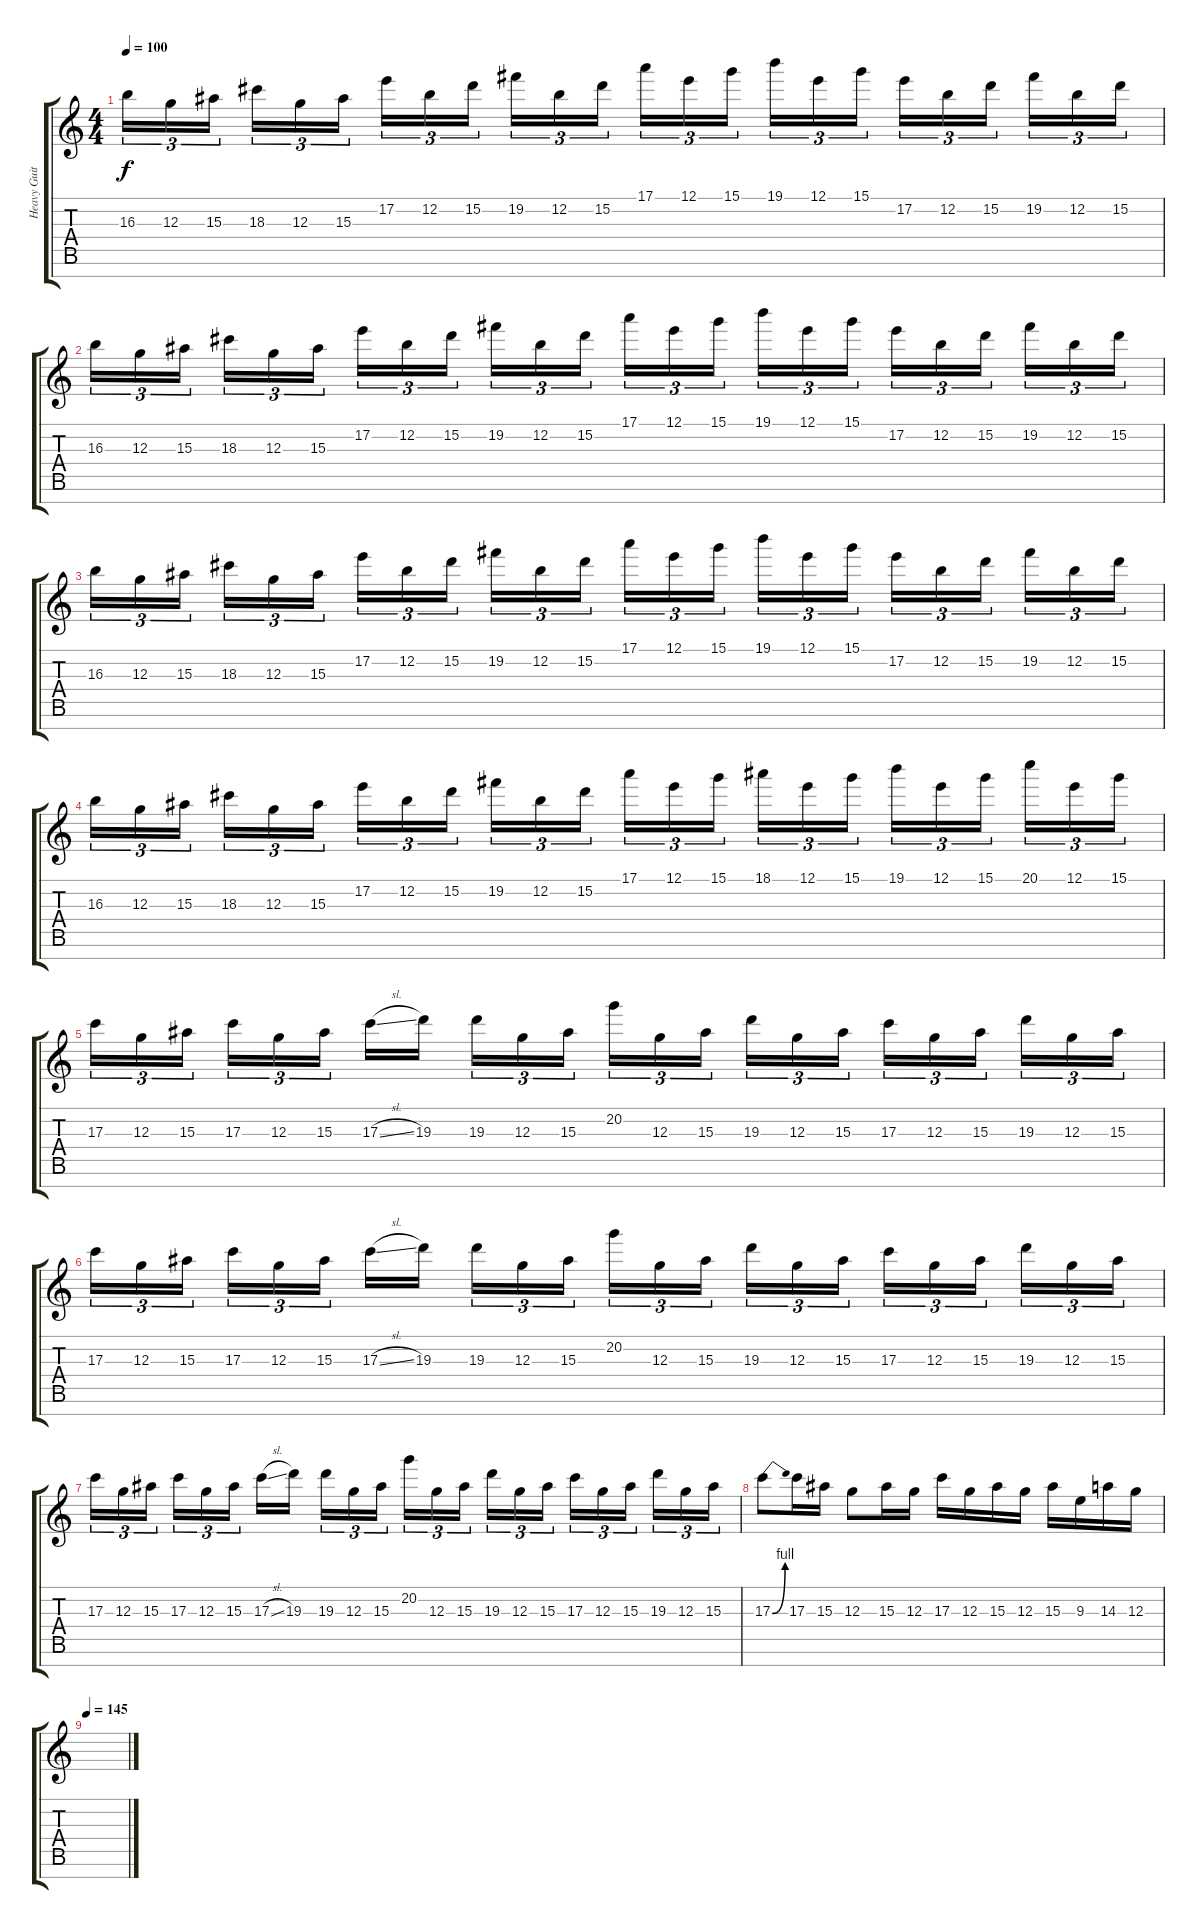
\track ("Heavy Guitar 2" "Heavy Guit") {instrument distortionguitar}
\staff {score tabs}
\tuning (E4 B3 G3 D3 A2 E2 B1) {hide}
\ts (4 4)
\tempo 100
\clef g2
\ks c
16.3.16{tu (3 2) dy f} 12.3.16{tu (3 2)} 15.3.16{tu (3 2) beam splitsecondary} 18.3.16{tu (3 2)} 12.3.16{tu (3 2)} 15.3.16{tu (3 2)} 17.2.16{tu (3 2)} 12.2.16{tu (3 2)} 15.2.16{tu (3 2) beam splitsecondary} 19.2.16{tu (3 2)} 12.2.16{tu (3 2)} 15.2.16{tu (3 2)} 17.1.16{tu (3 2)} 12.1.16{tu (3 2)} 15.1.16{tu (3 2) beam splitsecondary} 19.1.16{tu (3 2)} 12.1.16{tu (3 2)} 15.1.16{tu (3 2)} 17.2.16{tu (3 2)} 12.2.16{tu (3 2)} 15.2.16{tu (3 2) beam splitsecondary} 19.2.16{tu (3 2)} 12.2.16{tu (3 2)} 15.2.16{tu (3 2)} |
16.3.16{tu (3 2)} 12.3.16{tu (3 2)} 15.3.16{tu (3 2) beam splitsecondary} 18.3.16{tu (3 2)} 12.3.16{tu (3 2)} 15.3.16{tu (3 2)} 17.2.16{tu (3 2)} 12.2.16{tu (3 2)} 15.2.16{tu (3 2) beam splitsecondary} 19.2.16{tu (3 2)} 12.2.16{tu (3 2)} 15.2.16{tu (3 2)} 17.1.16{tu (3 2)} 12.1.16{tu (3 2)} 15.1.16{tu (3 2) beam splitsecondary} 19.1.16{tu (3 2)} 12.1.16{tu (3 2)} 15.1.16{tu (3 2)} 17.2.16{tu (3 2)} 12.2.16{tu (3 2)} 15.2.16{tu (3 2) beam splitsecondary} 19.2.16{tu (3 2)} 12.2.16{tu (3 2)} 15.2.16{tu (3 2)} |
16.3.16{tu (3 2)} 12.3.16{tu (3 2)} 15.3.16{tu (3 2) beam splitsecondary} 18.3.16{tu (3 2)} 12.3.16{tu (3 2)} 15.3.16{tu (3 2)} 17.2.16{tu (3 2)} 12.2.16{tu (3 2)} 15.2.16{tu (3 2) beam splitsecondary} 19.2.16{tu (3 2)} 12.2.16{tu (3 2)} 15.2.16{tu (3 2)} 17.1.16{tu (3 2)} 12.1.16{tu (3 2)} 15.1.16{tu (3 2) beam splitsecondary} 19.1.16{tu (3 2)} 12.1.16{tu (3 2)} 15.1.16{tu (3 2)} 17.2.16{tu (3 2)} 12.2.16{tu (3 2)} 15.2.16{tu (3 2) beam splitsecondary} 19.2.16{tu (3 2)} 12.2.16{tu (3 2)} 15.2.16{tu (3 2)} |
16.3.16{tu (3 2)} 12.3.16{tu (3 2)} 15.3.16{tu (3 2) beam splitsecondary} 18.3.16{tu (3 2)} 12.3.16{tu (3 2)} 15.3.16{tu (3 2)} 17.2.16{tu (3 2)} 12.2.16{tu (3 2)} 15.2.16{tu (3 2) beam splitsecondary} 19.2.16{tu (3 2)} 12.2.16{tu (3 2)} 15.2.16{tu (3 2)} 17.1.16{tu (3 2)} 12.1.16{tu (3 2)} 15.1.16{tu (3 2) beam splitsecondary} 18.1.16{tu (3 2)} 12.1.16{tu (3 2)} 15.1.16{tu (3 2)} 19.1.16{tu (3 2)} 12.1.16{tu (3 2)} 15.1.16{tu (3 2) beam splitsecondary} 20.1.16{tu (3 2)} 12.1.16{tu (3 2)} 15.1.16{tu (3 2)} |
17.3.16{tu (3 2)} 12.3.16{tu (3 2)} 15.3.16{tu (3 2) beam splitsecondary} 17.3.16{tu (3 2)} 12.3.16{tu (3 2)} 15.3.16{tu (3 2)} 17.3{sl}.16 19.3.16{beam splitsecondary} 19.3.16{tu (3 2)} 12.3.16{tu (3 2)} 15.3.16{tu (3 2)} 20.2.16{tu (3 2)} 12.3.16{tu (3 2)} 15.3.16{tu (3 2) beam splitsecondary} 19.3.16{tu (3 2)} 12.3.16{tu (3 2)} 15.3.16{tu (3 2)} 17.3.16{tu (3 2)} 12.3.16{tu (3 2)} 15.3.16{tu (3 2) beam splitsecondary} 19.3.16{tu (3 2)} 12.3.16{tu (3 2)} 15.3.16{tu (3 2)} |
17.3.16{tu (3 2)} 12.3.16{tu (3 2)} 15.3.16{tu (3 2) beam splitsecondary} 17.3.16{tu (3 2)} 12.3.16{tu (3 2)} 15.3.16{tu (3 2)} 17.3{sl}.16 19.3.16{beam splitsecondary} 19.3.16{tu (3 2)} 12.3.16{tu (3 2)} 15.3.16{tu (3 2)} 20.2.16{tu (3 2)} 12.3.16{tu (3 2)} 15.3.16{tu (3 2) beam splitsecondary} 19.3.16{tu (3 2)} 12.3.16{tu (3 2)} 15.3.16{tu (3 2)} 17.3.16{tu (3 2)} 12.3.16{tu (3 2)} 15.3.16{tu (3 2) beam splitsecondary} 19.3.16{tu (3 2)} 12.3.16{tu (3 2)} 15.3.16{tu (3 2)} |
17.3.16{tu (3 2)} 12.3.16{tu (3 2)} 15.3.16{tu (3 2) beam splitsecondary} 17.3.16{tu (3 2)} 12.3.16{tu (3 2)} 15.3.16{tu (3 2)} 17.3{sl}.16 19.3.16{beam splitsecondary} 19.3.16{tu (3 2)} 12.3.16{tu (3 2)} 15.3.16{tu (3 2)} 20.2.16{tu (3 2)} 12.3.16{tu (3 2)} 15.3.16{tu (3 2) beam splitsecondary} 19.3.16{tu (3 2)} 12.3.16{tu (3 2)} 15.3.16{tu (3 2)} 17.3.16{tu (3 2)} 12.3.16{tu (3 2)} 15.3.16{tu (3 2) beam splitsecondary} 19.3.16{tu (3 2)} 12.3.16{tu (3 2)} 15.3.16{tu (3 2)} |
17.3{be (bend 0 0 60 4)}.8 17.3.16 15.3.16 12.3.8 15.3.16 12.3.16 17.3.16 12.3.16 15.3.16 12.3.16 15.3.16 9.3.16 14.3.16 12.3.16 |
\tempo 145
